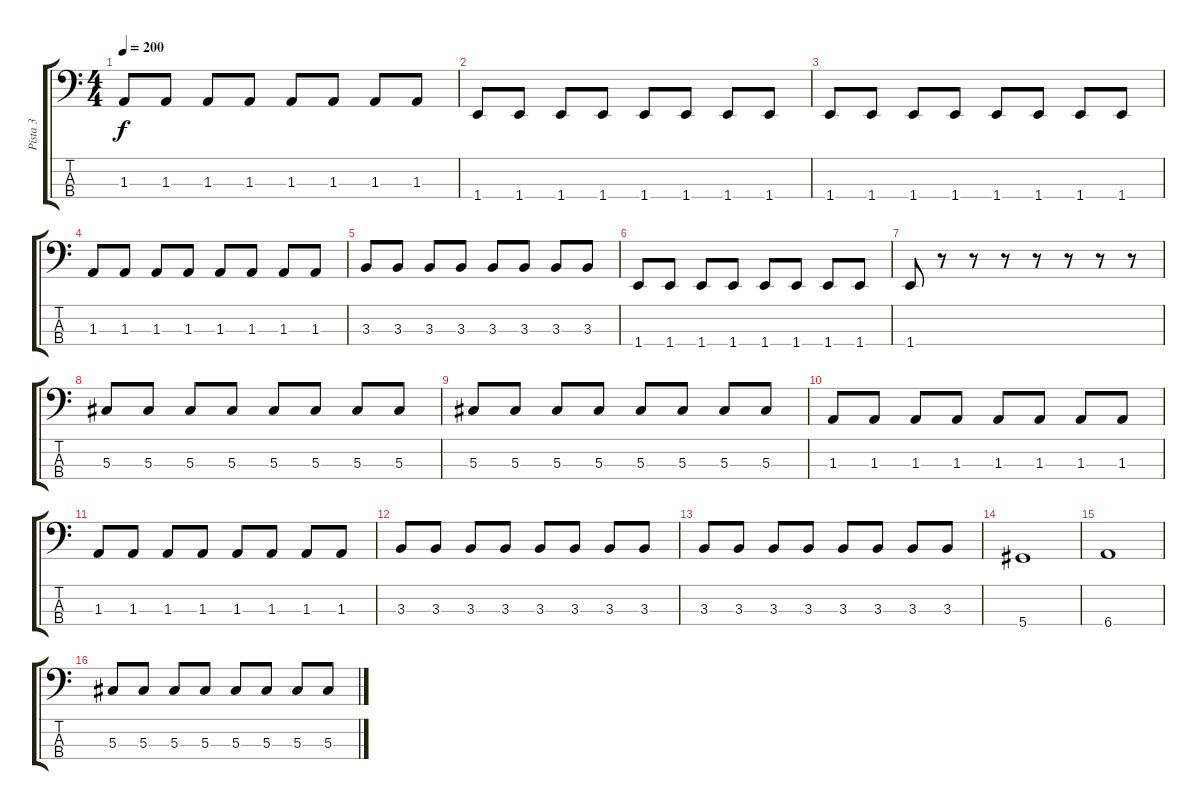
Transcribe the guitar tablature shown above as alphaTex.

\track ("Pista 3" "Pista 3") {instrument electricbassfinger}
\staff {score tabs}
\tuning (Gb2 Db2 Ab1 Eb1) {hide}
\ts (4 4)
\tempo 200
\clef f4
\ks c
1.3.8{dy f} 1.3.8 1.3.8 1.3.8 1.3.8 1.3.8 1.3.8 1.3.8 |
1.4.8 1.4.8 1.4.8 1.4.8 1.4.8 1.4.8 1.4.8 1.4.8 |
1.4.8 1.4.8 1.4.8 1.4.8 1.4.8 1.4.8 1.4.8 1.4.8 |
1.3.8 1.3.8 1.3.8 1.3.8 1.3.8 1.3.8 1.3.8 1.3.8 |
3.3.8 3.3.8 3.3.8 3.3.8 3.3.8 3.3.8 3.3.8 3.3.8 |
1.4.8 1.4.8 1.4.8 1.4.8 1.4.8 1.4.8 1.4.8 1.4.8 |
1.4.8 r.8 r.8 r.8 r.8 r.8 r.8 r.8 |
5.3.8 5.3.8 5.3.8 5.3.8 5.3.8 5.3.8 5.3.8 5.3.8 |
5.3.8 5.3.8 5.3.8 5.3.8 5.3.8 5.3.8 5.3.8 5.3.8 |
1.3.8 1.3.8 1.3.8 1.3.8 1.3.8 1.3.8 1.3.8 1.3.8 |
1.3.8 1.3.8 1.3.8 1.3.8 1.3.8 1.3.8 1.3.8 1.3.8 |
3.3.8 3.3.8 3.3.8 3.3.8 3.3.8 3.3.8 3.3.8 3.3.8 |
3.3.8 3.3.8 3.3.8 3.3.8 3.3.8 3.3.8 3.3.8 3.3.8 |
5.4.1 |
6.4.1 |
5.3.8 5.3.8 5.3.8 5.3.8 5.3.8 5.3.8 5.3.8 5.3.8
